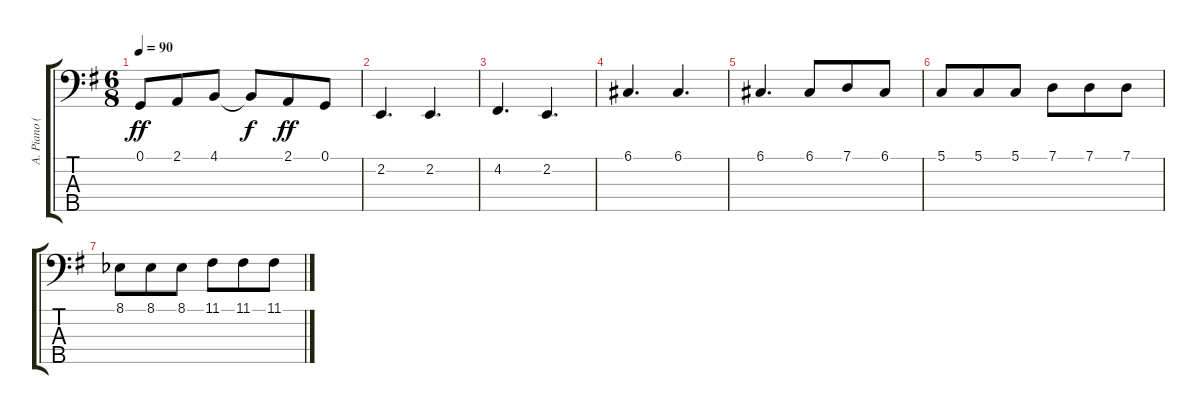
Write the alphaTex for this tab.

\track ("A. Piano (Left Hand)" "A. Piano (") {instrument acousticgrandpiano}
\staff {score tabs}
\tuning (G2 D2 A1 E1 B0) {hide}
\ts (6 8)
\tempo 90
\clef f4
\ks g
0.1.8{dy ff} 2.1.8 4.1.8 4.1{t}.8{dy f} 2.1.8{dy ff} 0.1.8 |
2.2.4{d} 2.2.4{d} |
4.2.4{d} 2.2.4{d} |
6.1.4{d} 6.1.4{d} |
6.1.4{d} 6.1.8 7.1.8 6.1.8 |
5.1.8 5.1.8 5.1.8 7.1.8 7.1.8 7.1.8 |
8.1{acc b}.8 8.1{acc b}.8 8.1{acc b}.8 11.1.8 11.1.8 11.1.8
